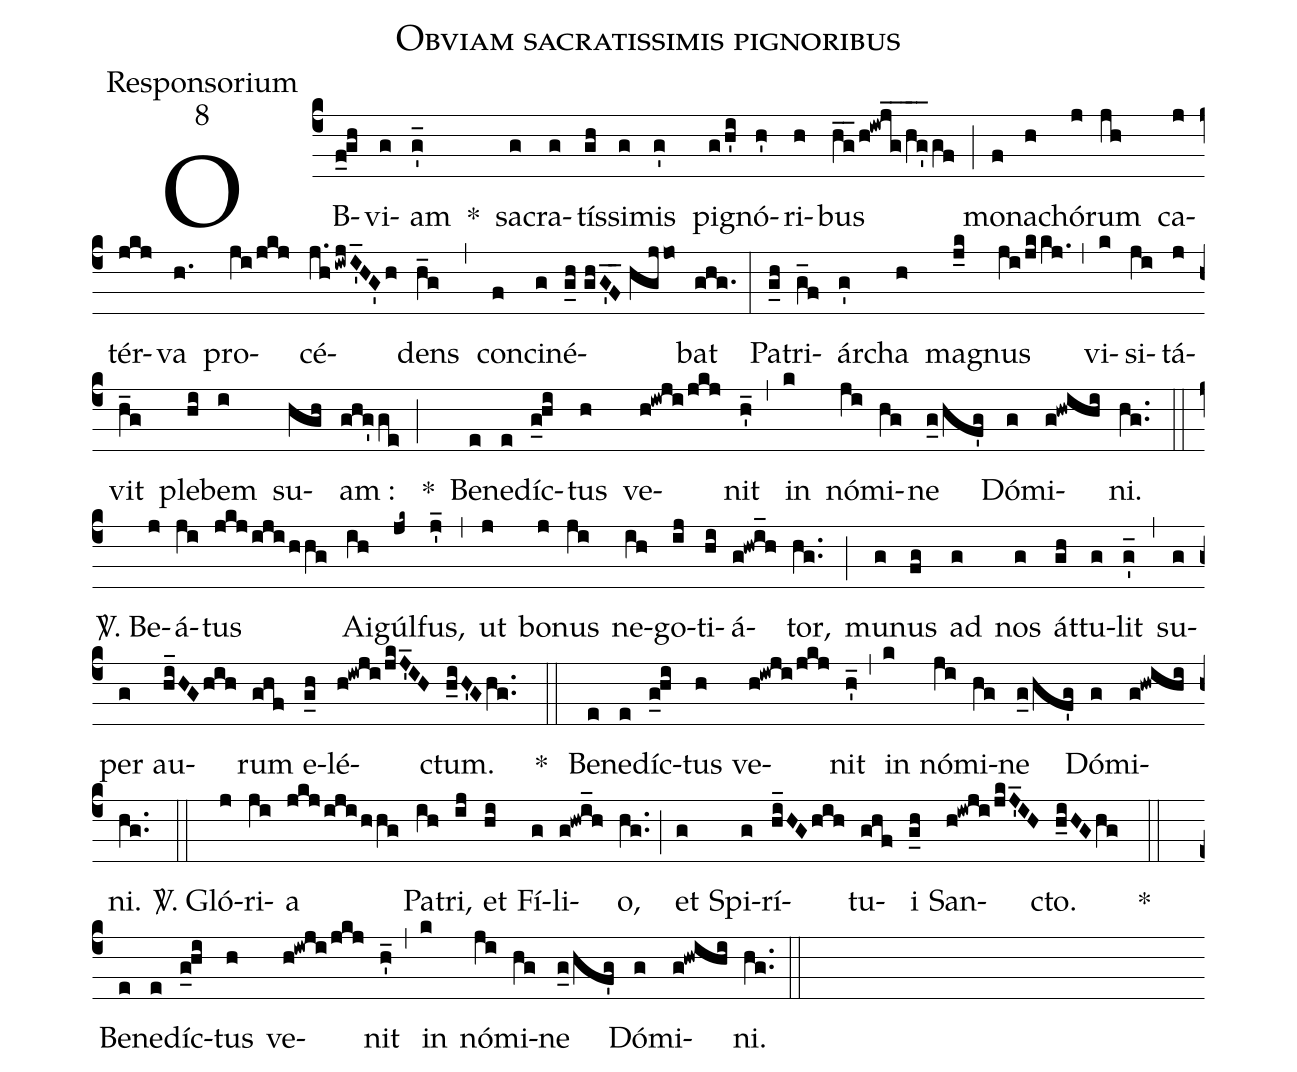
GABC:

name:Obviam sacratissimis pignoribus;
office-part:Responsorium;
mode:8;
%%
(c4) OB(f_0gh)vi(g)am(g'_) *() sa(g)cra(g)tís(gh)si(g)mis(g') pi(g/h'i)gnó(h')ri(h)bus(hg__/h!iwjg__/hg'__gf) (;) mo(f)na(h)chó(j)rum(jh) ca(j)tér(jkj)va(h.) pro(ji/jkj)cé(j.hiwjI'_HG'h)dens(h_g) (,) con(f)ci(g)né(g_h//ghG'F__//hgjjo)bat(ghg.) (:) Pa(g_h)tri(g_f)ár(g')cha(h) ma(j_k)gnus(ji/jkkj.) (,) vi(k)si(ji)tá(j)vit(h_g) ple(hi)bem(i) su(hgh)am :(ghg'ge) (;) *() Be(e)ne(e)díc(g_0hi)tus(h) ve(h!iwji/jkj)nit(h'_) (,) in(k) nó(ji)mi(hg)ne(g_0/hf'g) Dó(g)mi(g!hwihi)ni.(hg..) (::)
<sp>V/</sp>. Be(j)á(ji)tus(jkj/iji/hhg) Ai(ih)gúl(jk~)fus,(j'_) (,) ut(j) bo(j)nus(ji) ne(ih)go(ij)ti(hi)á(g!hwi_h)tor,(hg..) (;) mu(g)nus(fg) ad(g) nos(g) át(gh)tu(g)lit(g'_) (,) su(g)per(g) au(hi_HG/hih)rum(ghf) e(g_h)lé(h!iwji/jkJ'_IH)ctum.(h_iH'G/hg..) ( ::)

*() Be(e)ne(e)díc(g_0hi)tus(h) ve(h!iwji/jkj)nit(h'_) (,) in(k) nó(ji)mi(hg)ne(g_0/hf'g) Dó(g)mi(g!hwihi)ni.(hg..) (::)

<sp>V/</sp>. Gló(j)ri(ji)a(jkj/iji/hhg) Pa(ih)tri,(ij) et(hi) Fí(g)li(g!hwi_h)o,(hg..) (;) et(g) Spi(g)rí(hi_HG/hih)tu(ghf)i(g_h) San(h!iwji/jkJ'_IH)cto.(h_iHGhg) ( ::)

*() Be(e)ne(e)díc(g_0hi)tus(h) ve(h!iwji/jkj)nit(h'_) (,) in(k) nó(ji)mi(hg)ne(g_0/hf'g) Dó(g)mi(g!hwihi)ni.(hg..) (::)
